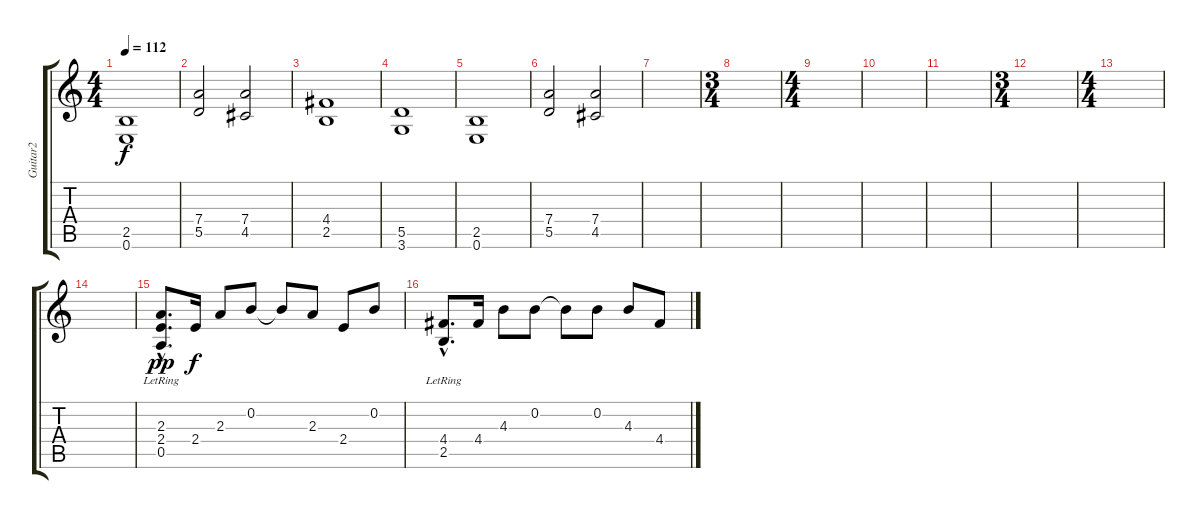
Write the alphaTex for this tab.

\track ("Guitar2" "Guitar2") {instrument distortionguitar}
\staff {score tabs}
\tuning (E4 B3 G3 D3 A2 E2) {hide}
\ts (4 4)
\tempo 112
\clef g2
\ks c
(2.5 0.6).1{dy f} |
(7.4 5.5).2 (7.4 4.5).2 |
(4.4 2.5).1 |
(5.5 3.6).1 |
(2.5 0.6).1 |
(7.4 5.5).2 (7.4 4.5).2 |
|
\ts (3 4)
|
\ts (4 4)
|
|
|
\ts (3 4)
|
\ts (4 4)
|
|
(2.3{hac lr} 2.4{hac lr} 0.5{hac lr}).8{d dy pp volume 10 instrument acousticguitarsteel} 2.4.16{dy f} 2.3.8 0.2.8 0.2{t}.8 2.3.8 2.4.8 0.2.8 |
(4.4{hac lr} 2.5{hac lr}).8{d} 4.4.16 4.3.8 0.2.8 0.2{t}.8 0.2.8 4.3.8 4.4.8
